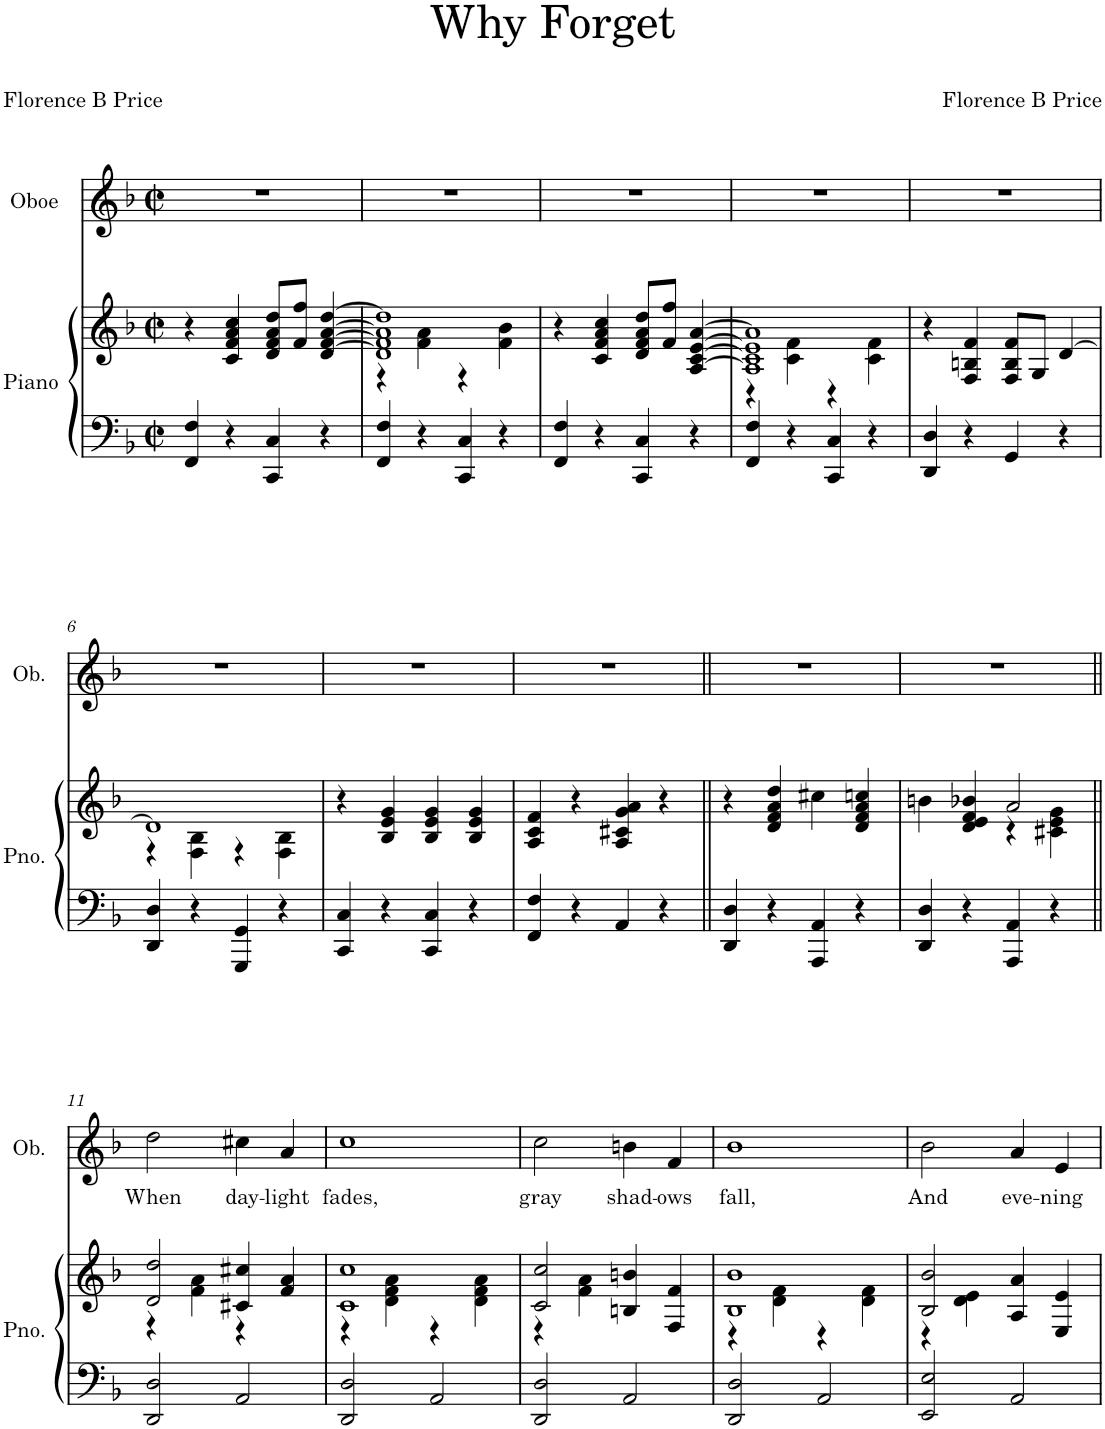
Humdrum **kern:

**kern	**kern	**kern	**text
*part2	*part2	*part1	*part1
*staff3	*staff2	*staff1	*staff1
*I"Piano	*	*I"Oboe	*
*I'Pno.	*	*I'Ob.	*
*clefF4	*clefG2	*clefG2	*
*k[b-]	*k[b-]	*k[b-]	*
*M2/2	*M2/2	*M2/2	*
*met(c|)	*met(c|)	*met(c|)	*
=1	=1	=1	=1
4FF/ 4F/	4r	1r	.
4r	4c/ 4f/ 4a/ 4cc/	.	.
4CC/ 4C/	8d/ 8f/ 8a/ 8dd/L	.	.
.	8f/ 8ff/J	.	.
4r	[4d/ [4f/ [4a/ [4dd/	.	.
=2	=2	=2	=2
*	*^	*	*
4FF/ 4F/	1d] 1f] 1a] 1dd]	4r	1r	.
4r	.	4f\ 4a\	.	.
4CC/ 4C/	.	4r	.	.
4r	.	4f\ 4b-\	.	.
*	*v	*v	*	*
=3	=3	=3	=3
4FF/ 4F/	4r	1r	.
4r	4c/ 4f/ 4a/ 4cc/	.	.
4CC/ 4C/	8d/ 8f/ 8a/ 8dd/L	.	.
.	8f/ 8ff/J	.	.
4r	[4A/ [4c/ [4e/ [4a/	.	.
=4	=4	=4	=4
*	*^	*	*
4FF/ 4F/	1A] 1c] 1e] 1a]	4r	1r	.
4r	.	4c\ 4f\	.	.
4CC/ 4C/	.	4r	.	.
4r	.	4c\ 4f\	.	.
*	*v	*v	*	*
=5	=5	=5	=5
4DD/ 4D/	4r	1r	.
4r	4F/ 4Bn/ 4f/	.	.
4GG/	8F/ 8B/ 8f/L	.	.
.	8G/J	.	.
4r	[4d/	.	.
!!LO:LB:g=z
=6	=6	=6	=6
*	*^	*	*
4DD/ 4D/	1d]	4r	1r	.
4r	.	4F\ 4B-\	.	.
4GGG/ 4GG/	.	4r	.	.
4r	.	4F\ 4B-\	.	.
*	*v	*v	*	*
=7	=7	=7	=7
4CC/ 4C/	4r	1r	.
4r	4B-/ 4e/ 4g/	.	.
4CC/ 4C/	4B-/ 4e/ 4g/	.	.
4r	4B-/ 4e/ 4g/	.	.
=8	=8	=8	=8
4FF/ 4F/	4A/ 4c/ 4f/	1r	.
4r	4r	.	.
4AA/	4A/ 4c#X/ 4g/ 4a/	.	.
4r	4r	.	.
=9||	=9||	=9||	=9||
4DD/ 4D/	4r	1r	.
4r	4d/ 4f/ 4a/ 4dd/	.	.
4AAA/ 4AA/	4cc#X\	.	.
4r	4d/ 4f/ 4a/ 4ccn/	.	.
=10	=10	=10	=10
*	*^	*	*
4DD/ 4D/	4bn\	2ryy	1r	.
4r	4d/ 4e/ 4f/ 4b-X/	.	.	.
4AAA/ 4AA/	2a/	4r	.	.
4r	.	4c#X\ 4e\ 4g\	.	.
!!LO:LB:g=z
=11||	=11||	=11||	=11||	=11||
!	!	!	!	!LO:LY:b
2DD/ 2D/	2d/ 2dd/	4r	2dd\	When
.	.	4f\ 4a\	.	.
!	!	!	!	!LO:LY:b
2AA/	4c#X/ 4cc#X/	4r	4cc#X\	day-
!	!	!	!	!LO:LY:b
.	4f/ 4a/	4ryy	4a/	-light
=12	=12	=12	=12	=12
!	!	!	!	!LO:LY:b
2DD/ 2D/	1c 1cc	4r	1cc	fades,
.	.	4d\ 4f\ 4a\	.	.
2AA/	.	4r	.	.
.	.	4d\ 4f\ 4a\	.	.
=13	=13	=13	=13	=13
!	!	!	!	!LO:LY:b
2DD/ 2D/	2c/ 2cc/	4r	2cc\	gray
.	.	4f\ 4a\	.	.
!	!	!	!	!LO:LY:b
2AA/	4Bn/ 4bn/	2ryy	4bn\	shad-
!	!	!	!	!LO:LY:b
.	4F/ 4f/	.	4f/	-ows
=14	=14	=14	=14	=14
!	!	!	!	!LO:LY:b
2DD/ 2D/	1B- 1b-	4r	1b-	fall,
.	.	4d\ 4f\	.	.
2AA/	.	4r	.	.
.	.	4d\ 4f\	.	.
=15	=15	=15	=15	=15
!	!	!	!	!LO:LY:b
2EE/ 2E/	2B-/ 2b-/	4r	2b-\	And
.	.	4d\ 4e\	.	.
!	!	!	!	!LO:LY:b
2AA/	4A/ 4a/	2ryy	4a/	eve-
!	!	!	!	!LO:LY:b
.	4E/ 4e/	.	4e/	-ning
*	*v	*v	*	*
=	=	=	=
*-	*-	*-	*-
